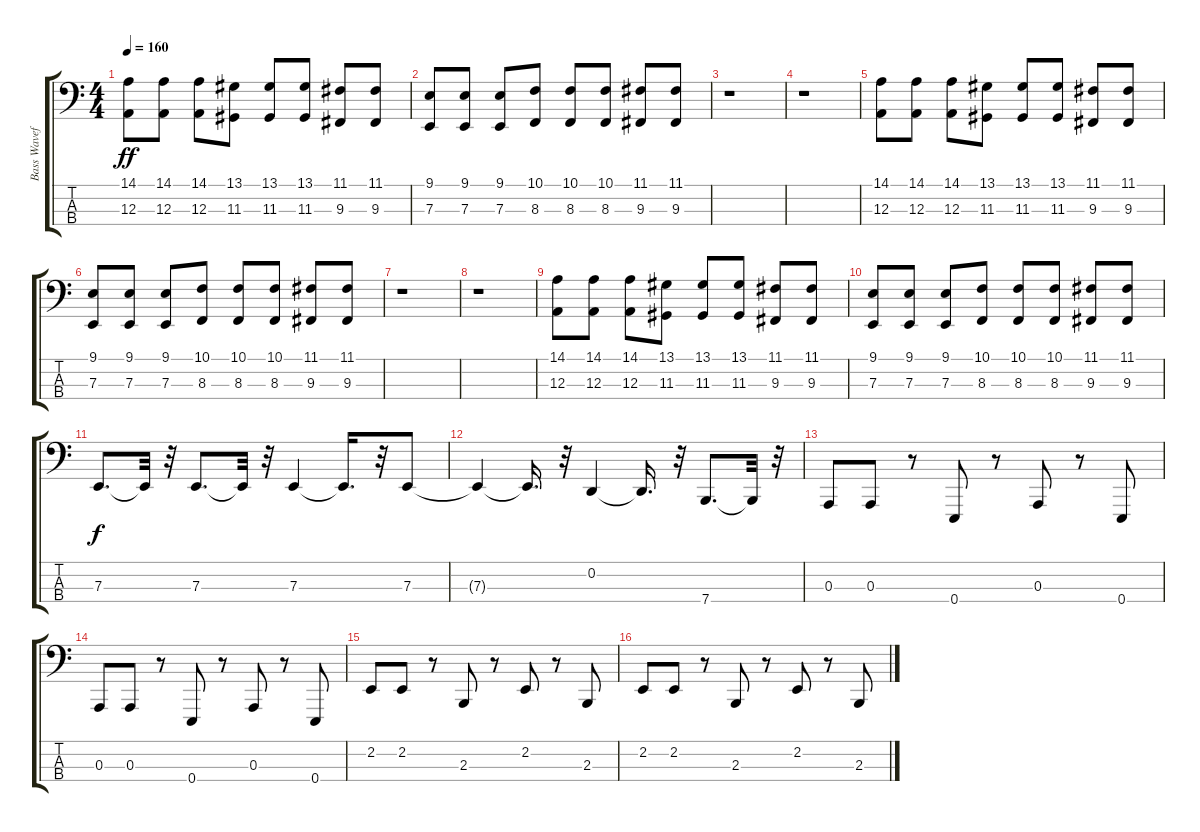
\track ("Bass Waveform" "Bass Wavef") {instrument lead1square}
\staff {score tabs}
\tuning (G2 D2 A1 E1) {hide}
\ts (4 4)
\tempo 160
\clef f4
\ks c
(14.1 12.3).8{dy ff} (14.1 12.3).8 (14.1 12.3).8 (13.1 11.3).8 (13.1 11.3).8 (13.1 11.3).8 (11.1 9.3).8 (11.1 9.3).8 |
(9.1 7.3).8 (9.1 7.3).8 (9.1 7.3).8 (10.1 8.3).8 (10.1 8.3).8 (10.1 8.3).8 (11.1 9.3).8 (11.1 9.3).8 |
r.1 |
r.1 |
(14.1 12.3).8 (14.1 12.3).8 (14.1 12.3).8 (13.1 11.3).8 (13.1 11.3).8 (13.1 11.3).8 (11.1 9.3).8 (11.1 9.3).8 |
(9.1 7.3).8 (9.1 7.3).8 (9.1 7.3).8 (10.1 8.3).8 (10.1 8.3).8 (10.1 8.3).8 (11.1 9.3).8 (11.1 9.3).8 |
r.1 |
r.1 |
(14.1 12.3).8 (14.1 12.3).8 (14.1 12.3).8 (13.1 11.3).8 (13.1 11.3).8 (13.1 11.3).8 (11.1 9.3).8 (11.1 9.3).8 |
(9.1 7.3).8 (9.1 7.3).8 (9.1 7.3).8 (10.1 8.3).8 (10.1 8.3).8 (10.1 8.3).8 (11.1 9.3).8 (11.1 9.3).8 |
7.3.8{d dy f} 7.3{t}.32 r.32 7.3.8{d} 7.3{t}.32 r.32 7.3.4 7.3{t}.16{d} r.32 7.3.8 |
7.3{t}.4 7.3{t}.16{d} r.32 0.2.4 0.2{t}.16{d} r.32 7.4.8{d} 7.4{t}.32 r.32 |
0.3.8 0.3.8 r.8 0.4.8 r.8 0.3.8 r.8 0.4.8 |
0.3.8 0.3.8 r.8 0.4.8 r.8 0.3.8 r.8 0.4.8 |
2.2.8 2.2.8 r.8 2.3.8 r.8 2.2.8 r.8 2.3.8 |
2.2.8 2.2.8 r.8 2.3.8 r.8 2.2.8 r.8 2.3.8
